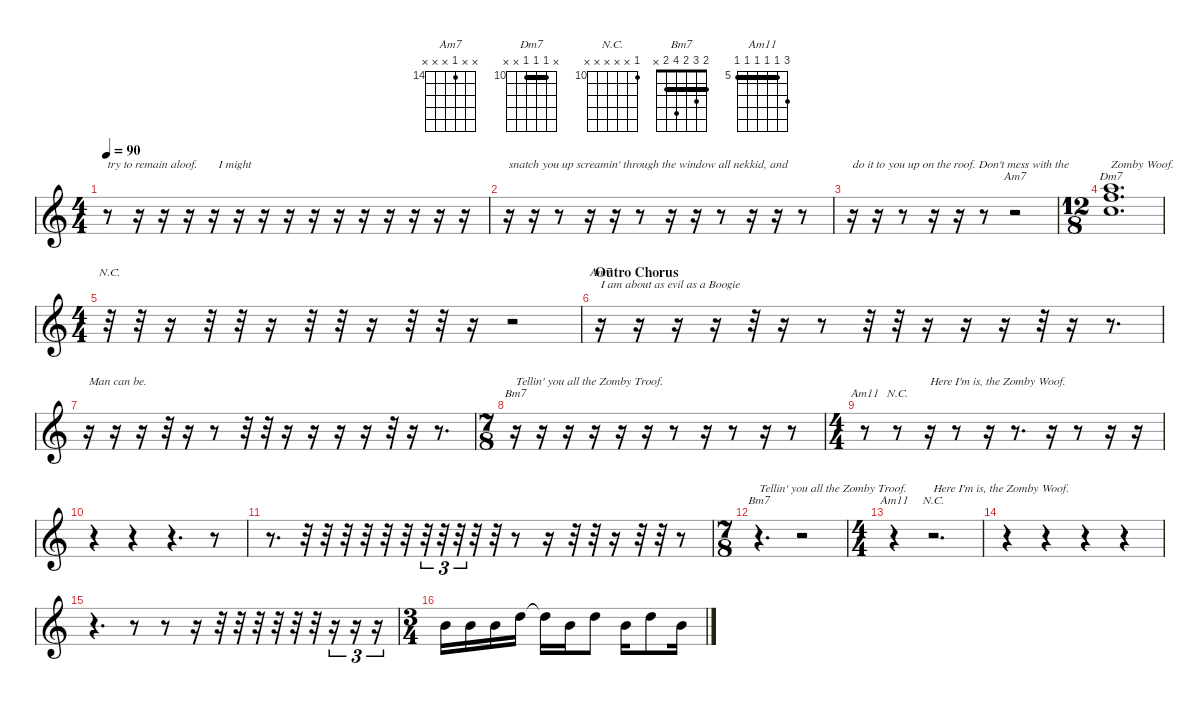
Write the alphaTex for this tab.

\defaultSystemsLayout 4
\hideDynamics
\bracketExtendMode nobrackets
\singleTrackTrackNamePolicy hidden
\multiTrackTrackNamePolicy hidden
\otherSystemsTrackNameOrientation horizontal
\track ("Horns" "Horns") {instrument overdrivenguitar}
\staff {score}
\tuning (E4 B3 G3 D3 A2 E2)
\chord ("Am7" x x x x x x)
\chord ("Dm7" x 10 10 10 x x) {firstfret 10 barre (10 10)}
\chord ("N.C." x x x x x x)
\chord ("N.C." 10 x x x x x) {firstfret 10}
\chord ("Am7" x x 14 x x x) {firstfret 14}
\chord ("Bm7" 7 x x x x x) {firstfret 7}
\chord ("Am11" 8 8 7 x x x) {firstfret 7 barre 8}
\chord ("Bm7" 2 3 2 4 2 x) {barre (2 2)}
\chord ("Am11" 7 5 5 5 5 5) {firstfret 5 barre (5 5 5 5)}
\ts (4 4)
\tempo 90
\clef g2
\ks c
r.8{txt "try to remain aloof.       I might" dy f beam Down} r.16{beam Down} r.16{beam Down} r.16{beam Down} r.16{beam Down} r.16{beam Down} r.16{beam Down} r.16{beam Down} r.16{beam Down} r.16{beam Down} r.16{beam Down} r.16{beam Down} r.16{beam Down} r.16{beam Down} r.16{beam Down} |
r.16{txt "snatch you up screamin' through the window all nekkid, and" beam Down} r.16{beam Down} r.8{beam Down} r.16{beam Down} r.16{beam Down} r.8{beam Down} r.16{beam Down} r.16{beam Down} r.8{beam Down} r.16{beam Down} r.16{beam Down} r.8{beam Down} |
r.16{txt "do it to you up on the roof. Don't mess with the" beam Down} r.16{beam Down} r.8{beam Down} r.16{beam Down} r.16{beam Down} r.8{beam Down} r.2{ch "Am7" beam Down} |
\ts (12 8)
\beaming (8 3 3 3 3)
(10.2 10.3 10.4).1{d ch "Dm7" txt "Zomby Woof." dy mf beam Down} |
\ts (4 4)
\beaming (8 2 2 2 2)
r.32{ch "N.C." beam Down} r.32{beam Down} r.16{beam Down} r.32{beam Down} r.32{beam Down} r.16{beam Down} r.32{beam Down} r.32{beam Down} r.16{beam Down} r.32{beam Down} r.32{beam Down} r.16{beam Down} r.2{beam Down} |
\section ("" "Outro Chorus")
r.16{ch "Am7" txt "I am about as evil as a Boogie" beam Down} r.16{beam Down} r.16{beam Down} r.16{beam Down} r.32{beam Down} r.16{beam Down} r.8{beam Down} r.32{beam Down} r.32{beam Down} r.16{beam Down} r.16{beam Down} r.16{beam Down} r.32{beam Down} r.16{beam Down} r.8{d beam Down} |
r.16{txt "Man can be." beam Down} r.16{beam Down} r.16{beam Down} r.32{beam Down} r.16{beam Down} r.8{beam Down} r.32{beam Down} r.32{beam Down} r.16{beam Down} r.16{beam Down} r.16{beam Down} r.16{beam Down} r.32{beam Down} r.16{beam Down} r.8{d beam Down} |
\ts (7 8)
\beaming (8 3 2 2)
r.16{ch "Bm7" txt "Tellin' you all the Zomby Troof." beam Down} r.16{beam Down} r.16{beam Down} r.16{beam Down beam split} r.16{beam Down} r.16{beam Down beam merge} r.8{beam Down beam split} r.16{beam Down} r.8{beam Down beam merge} r.16{beam Down beam split} r.8{beam Down} |
\ts (4 4)
\beaming (8 2 2 2 2)
r.8{ch "Am11" beam Down} r.8{ch "N.C." beam Down} r.16{txt "Here I'm is, the Zomby Woof." beam Down} r.8{beam Down} r.16{beam Down} r.8{d beam Down} r.16{beam Down} r.8{beam Down} r.16{beam Down} r.16{beam Down} |
r.4{beam Down} r.4{beam Down} r.4{d beam Down} r.8{beam Down} |
r.8{d beam Down} r.32{beam Down} r.32{beam Down} r.32{beam Down} r.32{beam Down} r.32{beam Down} r.32{beam Down} r.32{tu (3 2) beam Down} r.32{tu (3 2) beam Down} r.32{tu (3 2) beam Down} r.32{beam Down} r.32{beam Down} r.8{beam Down} r.16{beam Down} r.32{beam Down} r.32{beam Down} r.16{beam Down} r.32{beam Down} r.32{beam Down} r.8{beam Down} |
\ts (7 8)
\beaming (8 3 2 2)
r.4{d ch "Bm7" txt "Tellin' you all the Zomby Troof." beam Down} r.2{beam Down} |
\ts (4 4)
\beaming (8 2 2 2 2)
r.4{ch "Am11" beam Down} r.2{d ch "N.C." txt "Here I'm is, the Zomby Woof." beam Down} |
r.4{beam Down} r.4{beam Down} r.4{beam Down} r.4{beam Down} |
r.4{d beam Down} r.8{beam Down} r.8{beam Down} r.16{beam Down} r.32{beam Down} r.32{beam Down beam split} r.32{beam Down} r.32{beam Down} r.32{beam Down} r.32{beam Down} r.16{tu (3 2) beam Down} r.16{tu (3 2) beam Down} r.16{tu (3 2) beam Down} |
\ts (3 4)
\beaming (8 2 2 2)
9.4.16{beam Down} 9.4.16{beam Down} 9.4.16{beam Down} 7.3.16{beam Down} 7.3{t}.16{beam Down} 9.4.16{beam Down} 7.3.8{beam Down} 9.4.16{beam Down} 7.3.8{beam Down} 9.4.16{beam Down}
